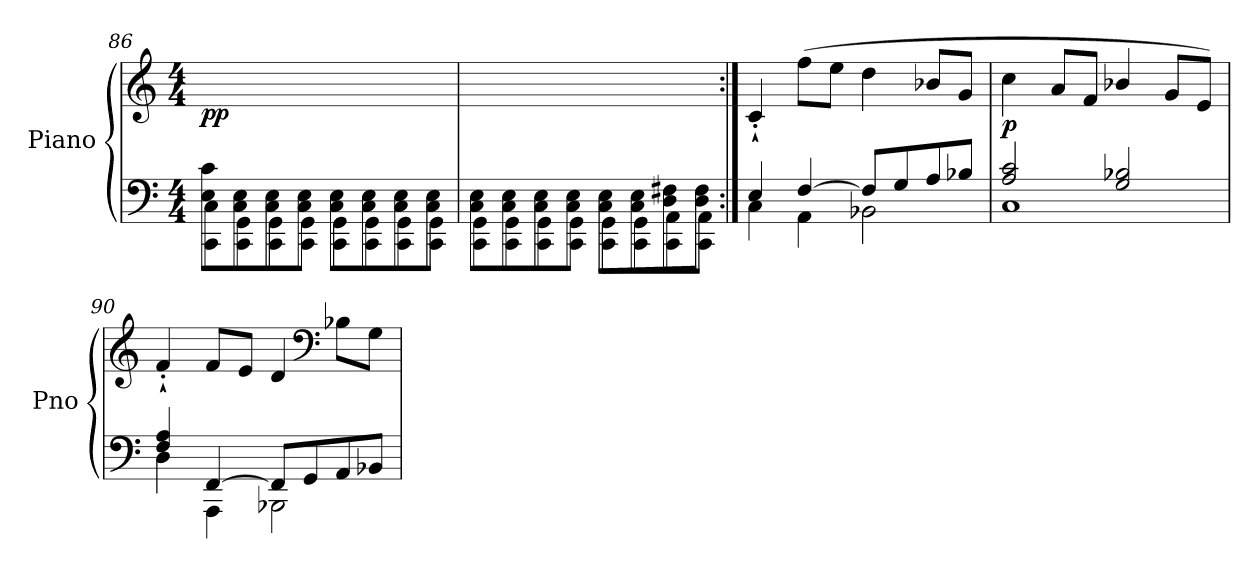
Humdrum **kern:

**kern	**kern	**dynam
*part1	*part1	*part1
*staff2	*staff1	*staff1/2
*I"Piano	*	*
*I'Pno	*	*
!!LO:LB:g=z
*clefF4	*clefG2	*
*k[]	*k[]	*
*M4/4	*M4/4	*
=86	=86	=86
*^	*	*
!	!	!	!LO:DY:b
8E\ 8c\L	8CC\ 8C\L	1ryy	pp
8C\ 8E\	8CC\ 8GG\	.	.
8C\ 8E\	8CC\ 8GG\	.	.
8C\ 8E\J	8CC\ 8GG\J	.	.
8C\ 8E\L	8CC\ 8GG\L	.	.
8C\ 8E\	8CC\ 8GG\	.	.
8C\ 8E\	8CC\ 8GG\	.	.
8C\ 8E\J	8CC\ 8GG\J	.	.
=87	=87	=87	=87
8C\ 8E\L	8CC\ 8GG\L	1ryy	.
8C\ 8E\	8CC\ 8GG\	.	.
8C\ 8E\	8CC\ 8GG\	.	.
8C\ 8E\J	8CC\ 8GG\J	.	.
8C\ 8E\L	8CC\ 8GG\L	.	.
8C\ 8E\	8CC\ 8GG\	.	.
8D\ 8F#X\	8CC\ 8AA\	.	.
8D\ 8F#\J	8CC\ 8AA\J	.	.
!!LO:LB:g=z
=88:|!	=88:|!	=88:|!	=88:|!
4E/	4C\	4c'`/	.
!	!	!	!LO:DY:b
[4F/	4AA\	(8ff\L	other-dynamics
.	.	8ee\J	.
8F/L]	2BB-X\	4dd\	.
8G/	.	.	.
8A/	.	8b-X/L	.
8B-X/J	.	8g/J	.
=89	=89	=89	=89
!	!	!	!LO:DY:b
2A/ 2c/	1C	4cc\	p
.	.	8a/L	.
.	.	8f/J	.
2G/ 2B-X/	.	4b-X/	.
.	.	8g/L	.
.	.	8e/J)	.
=90	=90	=90	=90
4F/ 4A/	4D\	4f'`/	.
!	!	!	!LO:DY:b
[4FF/	4AAA\	8f/L	other-dynamics
.	.	8e/J	.
8FF/L]	2BBB-X\	4d/	.
8GG/	.	.	.
*	*	*clefF4	*
8AA/	.	8B-X\L	.
8BB-X/J	.	8G\J	.
*v	*v	*	*
=	=	=
*-	*-	*-
